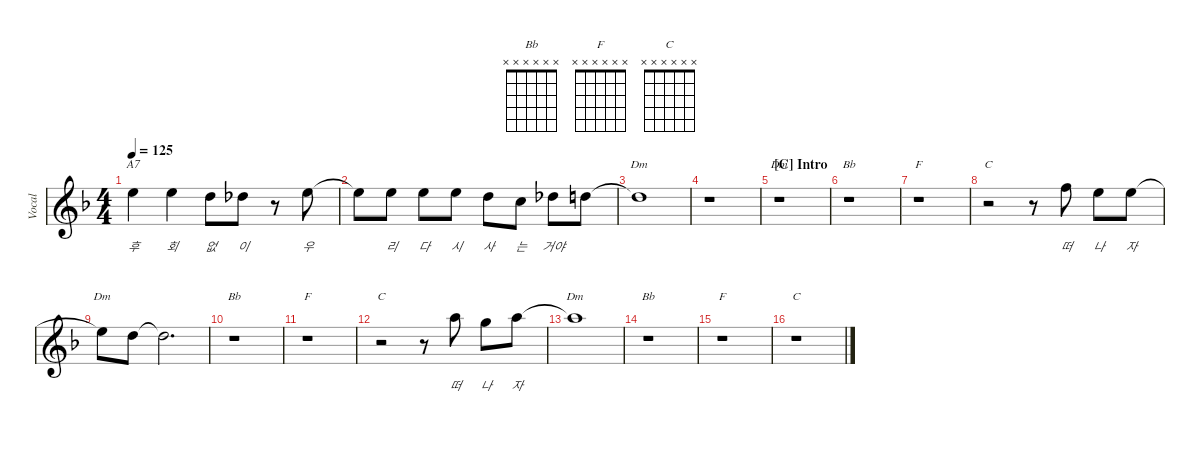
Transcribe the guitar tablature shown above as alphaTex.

\defaultSystemsLayout 4
\hideDynamics
\bracketExtendMode nobrackets
\track ("Singer" "Vocal") {defaultSystemsLayout 4 instrument voiceoohs}
\staff {score}
\tuning (E4 B3 G3 D3 A2 E2)
\chord ("Dm" x x x x x x)
\chord ("Bb" x x x x x x)
\chord ("F" x x x x x x)
\chord ("C" x x x x x x)
\chord ("Dm" 12 x x x x x) {firstfret 12 showdiagram false showfingering false}
\chord ("A7" 12 x x x x x) {firstfret 12 showdiagram false showfingering false}
\chord ("Dm" 10 x x x x x) {firstfret 10 showdiagram false showfingering false}
\chord ("Dm" 17 x x x x x) {firstfret 17 showdiagram false showfingering false}
\ts (4 4)
\tempo 125
\clef g2
\ks f
12.1{acc forcenatural}.4{ch "A7" lyrics (0 "후") lyrics (1 "") lyrics (2 "") lyrics (3 "") lyrics (4 "") dy mf} 12.1{acc forcenatural}.4{lyrics (0 "회") lyrics (1 "") lyrics (2 "") lyrics (3 "") lyrics (4 "")} 10.1{acc forcenatural}.8{lyrics (0 "없") lyrics (1 "") lyrics (2 "") lyrics (3 "") lyrics (4 "")} 9.1{acc b}.8{lyrics (0 "이") lyrics (1 "") lyrics (2 "") lyrics (3 "") lyrics (4 "")} r.8 12.1{acc forcenatural}.8{lyrics (0 "우") lyrics (1 "") lyrics (2 "") lyrics (3 "") lyrics (4 "")} |
12.1{t acc forcenatural}.8 12.1{acc forcenatural}.8{lyrics (0 "리") lyrics (1 "") lyrics (2 "") lyrics (3 "") lyrics (4 "")} 12.1{acc forcenatural}.8{lyrics (0 "다") lyrics (1 "") lyrics (2 "") lyrics (3 "") lyrics (4 "")} 12.1{acc forcenatural}.8{lyrics (0 "시") lyrics (1 "") lyrics (2 "") lyrics (3 "") lyrics (4 "")} 10.1{acc forcenatural}.8{lyrics (0 "사") lyrics (1 "") lyrics (2 "") lyrics (3 "") lyrics (4 "")} 8.1{acc forcenatural}.8{lyrics (0 "는") lyrics (1 "") lyrics (2 "") lyrics (3 "") lyrics (4 "")} 9.1{acc b}.8{lyrics (0 "거야") lyrics (1 "") lyrics (2 "") lyrics (3 "") lyrics (4 "")} 10.1{acc forcenatural}.8 |
10.1{t acc forcenatural}.1{ch "Dm"} |
r.1 |
\section ("C" "Intro")
r.1{ch "Dm"} |
r.1{ch "Bb"} |
r.1{ch "F"} |
r.2{ch "C"} r.8 13.1{acc forcenatural}.8{lyrics (0 "떠") lyrics (1 "") lyrics (2 "") lyrics (3 "") lyrics (4 "")} 12.1{acc forcenatural}.8{lyrics (0 "나") lyrics (1 "") lyrics (2 "") lyrics (3 "") lyrics (4 "")} 12.1{acc forcenatural}.8{lyrics (0 "자") lyrics (1 "") lyrics (2 "") lyrics (3 "") lyrics (4 "")} |
\scale
1.42844 12.1{t acc forcenatural}.8{ch "Dm"} 10.1{acc forcenatural}.8 10.1{t acc forcenatural}.2{d} |
\scale
0.837646 r.1{ch "Bb"} |
\scale
0.849607 r.1{ch "F"} |
r.2{ch "C"} r.8 17.1{acc forcenatural}.8{lyrics (0 "떠") lyrics (1 "") lyrics (2 "") lyrics (3 "") lyrics (4 "")} 15.1{acc forcenatural}.8{lyrics (0 "나") lyrics (1 "") lyrics (2 "") lyrics (3 "") lyrics (4 "")} 17.1{acc forcenatural}.8{lyrics (0 "자") lyrics (1 "") lyrics (2 "") lyrics (3 "") lyrics (4 "")} |
17.1{t acc forcenatural}.1{ch "Dm"} |
r.1{ch "Bb"} |
r.1{ch "F"} |
r.1{ch "C"}
